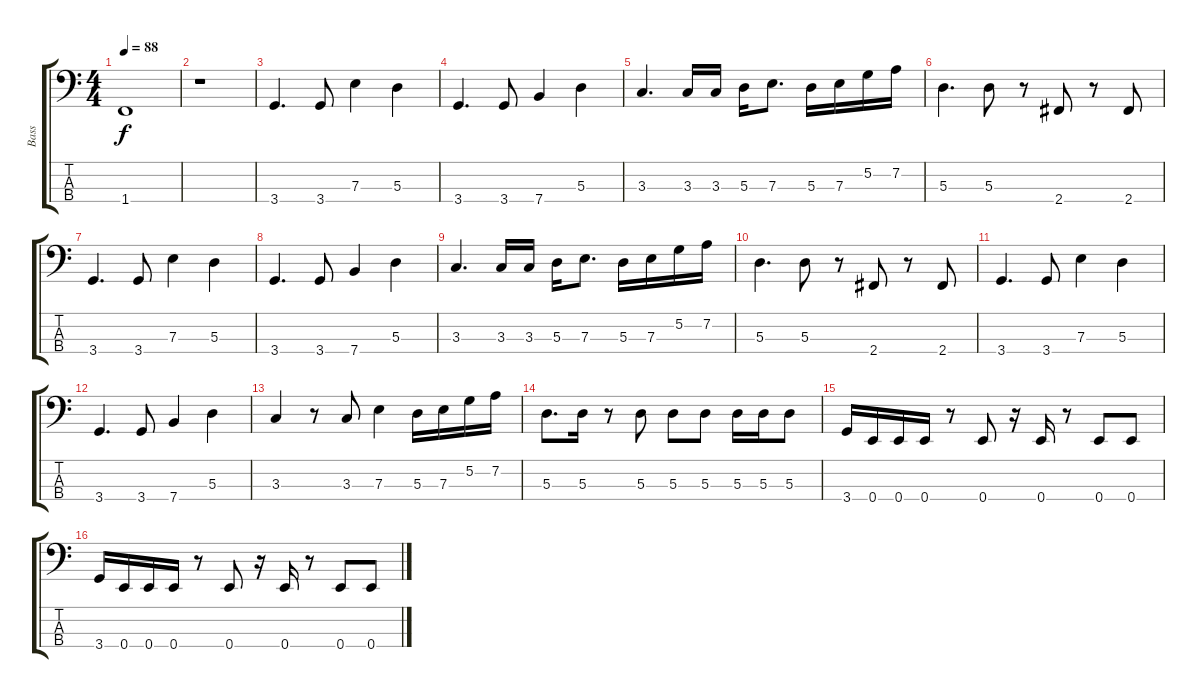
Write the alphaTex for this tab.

\track ("Bass" "Bass") {instrument electricbassfinger}
\staff {score tabs}
\tuning (G2 D2 A1 E1) {hide}
\ts (4 4)
\tempo 88
\clef f4
\ks c
1.4.1{dy f} |
r.1 |
3.4.4{d} 3.4.8 7.3.4 5.3.4 |
3.4.4{d} 3.4.8 7.4.4 5.3.4 |
3.3.4{d} 3.3.16 3.3.16 5.3.16 7.3.8{d} 5.3.16 7.3.16 5.2.16 7.2.16 |
5.3.4{d} 5.3.8 r.8 2.4.8 r.8 2.4.8 |
3.4.4{d} 3.4.8 7.3.4 5.3.4 |
3.4.4{d} 3.4.8 7.4.4 5.3.4 |
3.3.4{d} 3.3.16 3.3.16 5.3.16 7.3.8{d} 5.3.16 7.3.16 5.2.16 7.2.16 |
5.3.4{d} 5.3.8 r.8 2.4.8 r.8 2.4.8 |
3.4.4{d} 3.4.8 7.3.4 5.3.4 |
3.4.4{d} 3.4.8 7.4.4 5.3.4 |
3.3.4 r.8 3.3.8 7.3.4 5.3.16 7.3.16 5.2.16 7.2.16 |
5.3.8{d} 5.3.16 r.8 5.3.8 5.3.8 5.3.8 5.3.16 5.3.16 5.3.8 |
3.4.16 0.4.16 0.4.16 0.4.16 r.8 0.4.8 r.16 0.4.16 r.8 0.4.8 0.4.8 |
3.4.16 0.4.16 0.4.16 0.4.16 r.8 0.4.8 r.16 0.4.16 r.8 0.4.8 0.4.8
